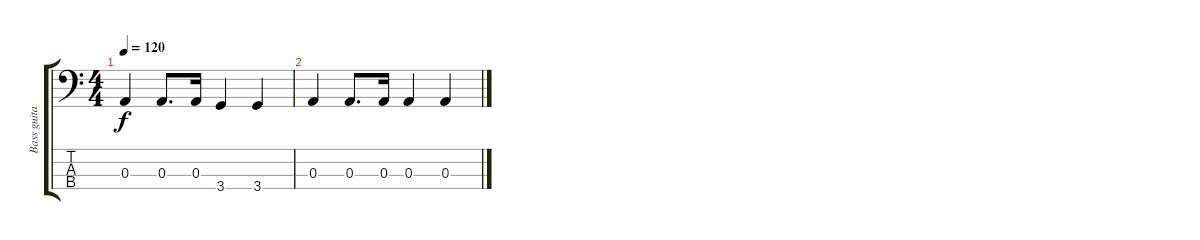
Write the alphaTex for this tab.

\track ("Bass guitar" "Bass guita") {instrument electricbassfinger}
\staff {score tabs}
\tuning (G2 D2 A1 E1) {hide}
\ts (4 4)
\tempo 120
\clef f4
\ks c
0.3.4{dy f} 0.3.8{d} 0.3.16 3.4.4 3.4.4 |
0.3.4 0.3.8{d} 0.3.16 0.3.4 0.3.4
